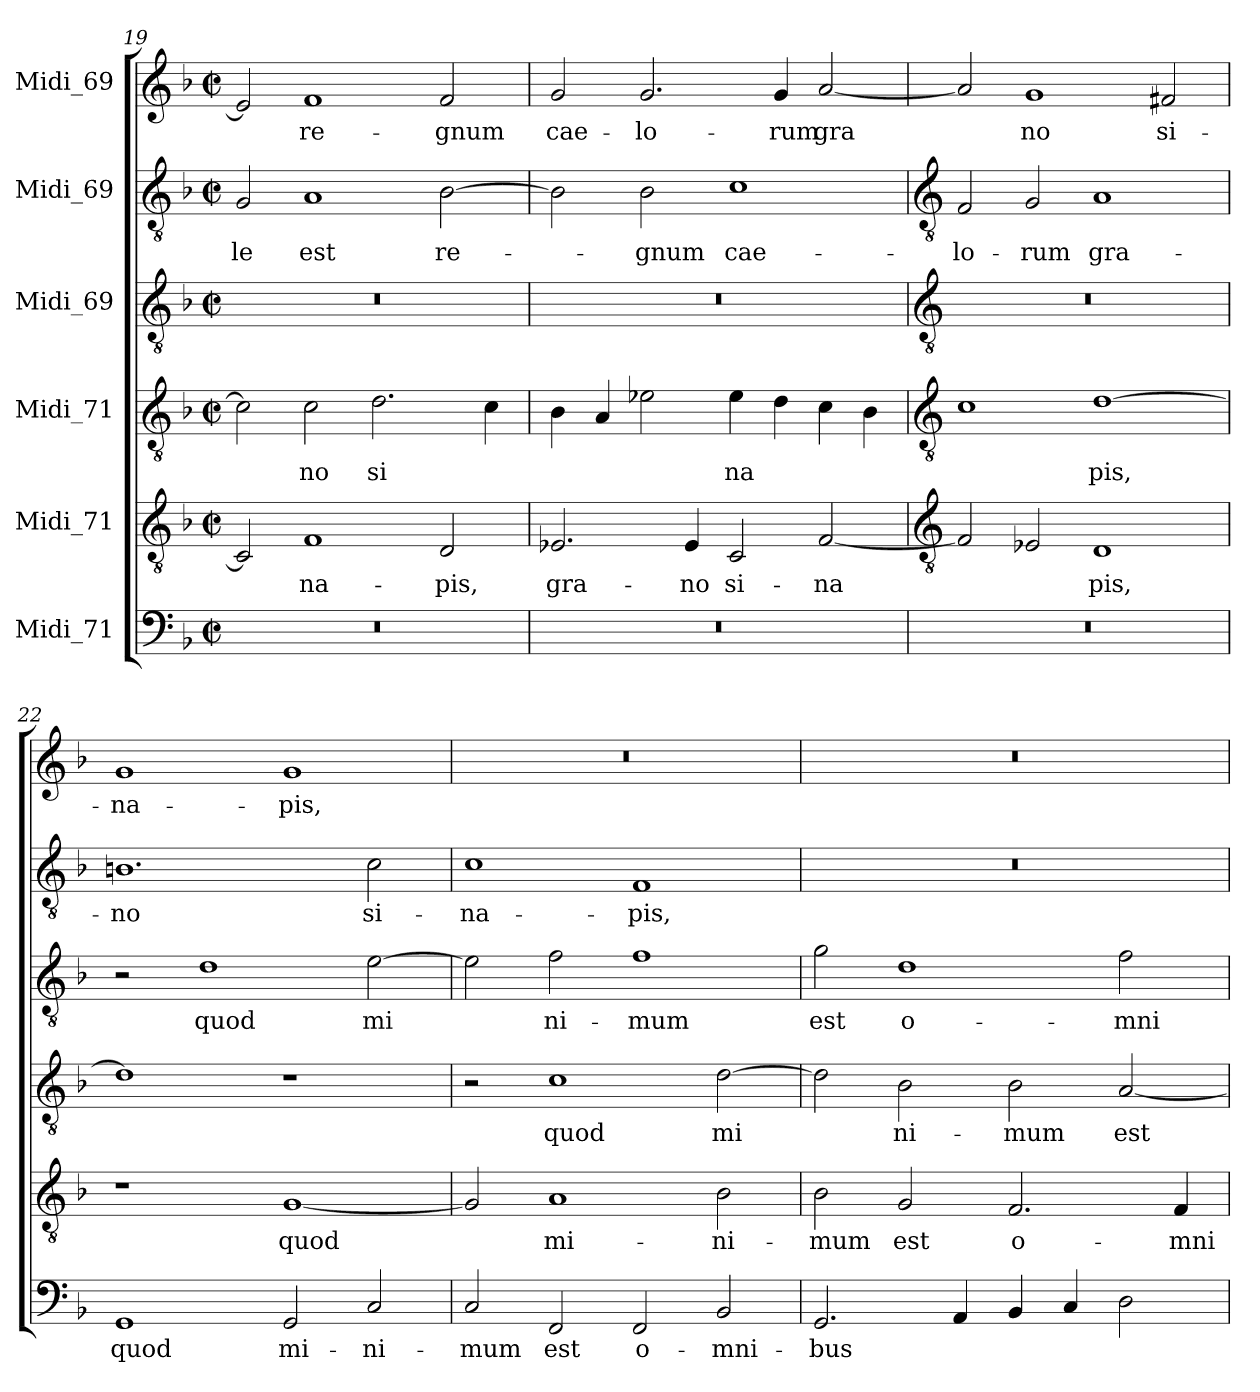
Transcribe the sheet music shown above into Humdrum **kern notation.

**kern	**text	**kern	**text	**kern	**text	**kern	**text	**kern	**text	**kern	**text
*part6	*part6	*part5	*part5	*part4	*part4	*part3	*part3	*part2	*part2	*part1	*part1
*staff6	*staff6	*staff5	*staff5	*staff4	*staff4	*staff3	*staff3	*staff2	*staff2	*staff1	*staff1
*I"Midi_71	*	*I"Midi_71	*	*I"Midi_71	*	*I"Midi_69	*	*I"Midi_69	*	*I"Midi_69	*
*clefF4	*	*clefGv2	*	*clefGv2	*	*clefGv2	*	*clefGv2	*	*clefG2	*
*k[b-]	*	*k[b-]	*	*k[b-]	*	*k[b-]	*	*k[b-]	*	*k[b-]	*
*F:	*	*F:	*	*F:	*	*F:	*	*F:	*	*F:	*
*M4/2	*	*M4/2	*	*M4/2	*	*M4/2	*	*M4/2	*	*M4/2	*
*met(c|)	*	*met(c|)	*	*met(c|)	*	*met(c|)	*	*met(c|)	*	*met(c|)	*
=19	=19	=19	=19	=19	=19	=19	=19	=19	=19	=19	=19
!	!	!	!	!	!	!	!	!	!LO:LY:b	!	!
0r	.	2C]	.	2c]	.	0r	.	2G	-le	2e]	.
!	!	!	!LO:LY:b	!	!LO:LY:b	!	!	!	!LO:LY:b	!	!LO:LY:b
.	.	1F	na-	2c	no	.	.	1A	est	1f	re-
!	!	!	!	!	!LO:LY:b	!	!	!	!	!	!
.	.	.	.	2.d	si	.	.	.	.	.	.
!	!	!	!LO:LY:b	!	!	!	!	!	!LO:LY:b	!	!LO:LY:b
.	.	2D	-pis,	.	.	.	.	[2B-	re-	2f	-gnum
.	.	.	.	4c	.	.	.	.	.	.	.
=20	=20	=20	=20	=20	=20	=20	=20	=20	=20	=20	=20
!	!	!	!LO:LY:b	!	!	!	!	!	!	!	!LO:LY:b
0r	.	2.E-X	gra-	4B-	.	0r	.	2B-]	.	2g	cae-
.	.	.	.	4A	.	.	.	.	.	.	.
!	!	!	!	!	!	!	!	!	!LO:LY:b	!	!LO:LY:b
.	.	.	.	2e-X	.	.	.	2B-	-gnum	2.g	-lo-
!	!	!	!LO:LY:b	!	!	!	!	!	!	!	!
.	.	4E-	-no	.	.	.	.	.	.	.	.
!	!	!	!LO:LY:b	!	!LO:LY:b	!	!	!	!LO:LY:b	!	!
.	.	2C	si-	4e-	na	.	.	1c	cae-	.	.
!	!	!	!	!	!	!	!	!	!	!	!LO:LY:b
.	.	.	.	4d	.	.	.	.	.	4g	-rum
!	!	!	!LO:LY:b	!	!	!	!	!	!	!	!LO:LY:b
.	.	[2F	-na	4c	.	.	.	.	.	[2a	gra
.	.	.	.	4B-	.	.	.	.	.	.	.
!!LO:LB:g=z
=21	=21	=21	=21	=21	=21	=21	=21	=21	=21	=21	=21
*	*	*clefGv2	*	*clefGv2	*	*clefGv2	*	*clefGv2	*	*	*
!	!	!	!	!	!	!	!	!	!LO:LY:b	!	!
0r	.	2F]	.	1c	.	0r	.	2F	-lo-	2a]	.
!	!	!	!	!	!	!	!	!	!LO:LY:b	!	!LO:LY:b
.	.	2E-X	.	.	.	.	.	2G	-rum	1g	no
!	!	!	!LO:LY:b	!	!LO:LY:b	!	!	!	!LO:LY:b	!	!
.	.	1D	pis,	[1d	pis,	.	.	1A	gra-	.	.
!	!	!	!	!	!	!	!	!	!	!	!LO:LY:b
.	.	.	.	.	.	.	.	.	.	2f#	si-
=22	=22	=22	=22	=22	=22	=22	=22	=22	=22	=22	=22
!	!LO:LY:b	!	!	!	!	!	!	!	!LO:LY:b	!	!LO:LY:b
1GG	quod	1r	.	1d]	.	2r	.	1.Bn	-no	1g	-na-
!	!	!	!	!	!	!	!LO:LY:b	!	!	!	!
.	.	.	.	.	.	1d	quod	.	.	.	.
!	!LO:LY:b	!	!LO:LY:b	!	!	!	!	!	!	!	!LO:LY:b
2GG	mi-	[1G	quod	1r	.	.	.	.	.	1g	-pis,
!	!LO:LY:b	!	!	!	!	!	!LO:LY:b	!	!LO:LY:b	!	!
2C	-ni-	.	.	.	.	[2e	mi	2c	si-	.	.
=23	=23	=23	=23	=23	=23	=23	=23	=23	=23	=23	=23
!	!LO:LY:b	!	!	!	!	!	!	!	!LO:LY:b	!	!
2C	-mum	2G]	.	2r	.	2e]	.	1c	-na-	0r	.
!	!LO:LY:b	!	!LO:LY:b	!	!LO:LY:b	!	!LO:LY:b	!	!	!	!
2FF	est	1A	mi-	1c	quod	2f	ni-	.	.	.	.
!	!LO:LY:b	!	!	!	!	!	!LO:LY:b	!	!LO:LY:b	!	!
2FF	o-	.	.	.	.	1f	-mum	1F	-pis,	.	.
!	!LO:LY:b	!	!LO:LY:b	!	!LO:LY:b	!	!	!	!	!	!
2BB-	-mni-	2B-	-ni-	[2d	mi	.	.	.	.	.	.
=24	=24	=24	=24	=24	=24	=24	=24	=24	=24	=24	=24
!	!LO:LY:b	!	!LO:LY:b	!	!	!	!LO:LY:b	!	!	!	!
2.GG	-bus	2B-	-mum	2d]	.	2g	est	0r	.	0r	.
!	!	!	!LO:LY:b	!	!LO:LY:b	!	!LO:LY:b	!	!	!	!
.	.	2G	est	2B-	ni-	1d	o-	.	.	.	.
4AA	.	.	.	.	.	.	.	.	.	.	.
!	!	!	!LO:LY:b	!	!LO:LY:b	!	!	!	!	!	!
4BB-	.	2.F	o-	2B-	-mum	.	.	.	.	.	.
4C	.	.	.	.	.	.	.	.	.	.	.
!	!	!	!	!	!LO:LY:b	!	!LO:LY:b	!	!	!	!
2D	.	.	.	[2A	est	2f	-mni-	.	.	.	.
!	!	!	!LO:LY:b	!	!	!	!	!	!	!	!
.	.	4F	-mni-	.	.	.	.	.	.	.	.
=	=	=	=	=	=	=	=	=	=	=	=
*-	*-	*-	*-	*-	*-	*-	*-	*-	*-	*-	*-
